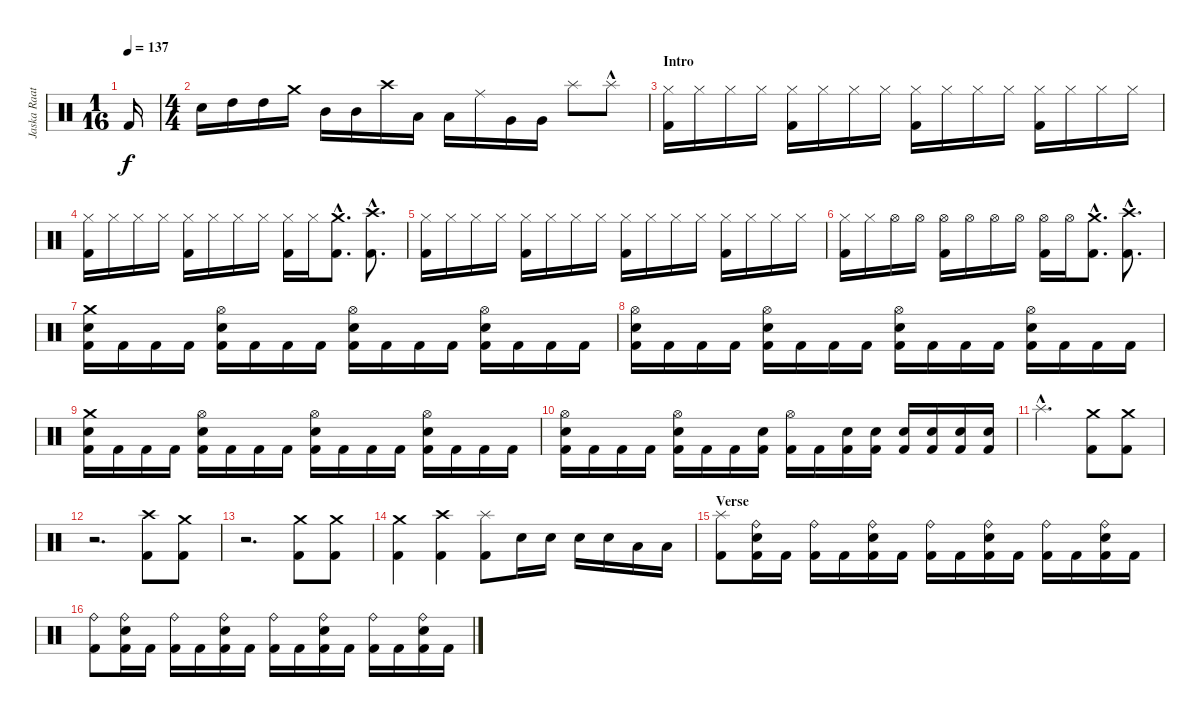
\track ("Jaska Raatikainen" "Jaska Raat") {instrument percussion}
\staff {score}
\articulation defaults
\ts (1 16)
\tempo 137
\clef neutral
\ks c "Kick (hit) 2".16{dy f}
|
\ts (4 4)
"Electric Snare (hit)".16 "High Tom (hit)".16 "High Tom (hit)".16 "Crash medium (hit)".16 "Mid Tom (hit)".16 "Mid Tom (hit)".16 "Crash high (hit)".16 "Low Tom (hit)".16 "Low Tom (hit)".16 "Ride (middle)".16 "Very Low Tom (hit)".16 "Very Low Tom (hit)".16 "Splash (hit)".8 "Splash (hit)"{hac}.8 |
\section ("" "Intro")
("Hi-Hat (closed)" "Kick (hit) 2").16 "Hi-Hat (closed)".16 "Hi-Hat (closed)".16 "Hi-Hat (closed)".16 ("Hi-Hat (closed)" "Kick (hit) 2").16 "Hi-Hat (closed)".16 "Hi-Hat (closed)".16 "Hi-Hat (closed)".16 ("Hi-Hat (closed)" "Kick (hit) 2").16 "Hi-Hat (closed)".16 "Hi-Hat (closed)".16 "Hi-Hat (closed)".16 ("Hi-Hat (closed)" "Kick (hit) 2").16 "Hi-Hat (closed)".16 "Hi-Hat (closed)".16 "Hi-Hat (closed)".16 |
("Hi-Hat (closed)" "Kick (hit) 2").16 "Hi-Hat (closed)".16 "Hi-Hat (closed)".16 "Hi-Hat (closed)".16 ("Hi-Hat (closed)" "Kick (hit) 2").16 "Hi-Hat (closed)".16 "Hi-Hat (closed)".16 "Hi-Hat (closed)".16 ("Hi-Hat (closed)" "Kick (hit) 2").16 "Hi-Hat (closed)".16 ("Crash medium (hit)"{hac} "Kick (hit) 2"{hac}).8{d} ("Crash high (hit)"{hac} "Kick (hit) 2"{hac}).8{d} |
("Hi-Hat (closed)" "Kick (hit) 2").16 "Hi-Hat (closed)".16 "Hi-Hat (closed)".16 "Hi-Hat (closed)".16 ("Hi-Hat (closed)" "Kick (hit) 2").16 "Hi-Hat (closed)".16 "Hi-Hat (closed)".16 "Hi-Hat (closed)".16 ("Hi-Hat (closed)" "Kick (hit) 2").16 "Hi-Hat (closed)".16 "Hi-Hat (closed)".16 "Hi-Hat (closed)".16 ("Hi-Hat (closed)" "Kick (hit) 2").16 "Hi-Hat (closed)".16 "Hi-Hat (closed)".16 "Hi-Hat (closed)".16 |
("Hi-Hat (closed)" "Kick (hit) 2").16 "Hi-Hat (closed)".16 "Hi-Hat (open)".16 "Hi-Hat (open)".16 ("Hi-Hat (open)" "Kick (hit) 2").16 "Hi-Hat (open)".16 "Hi-Hat (open)".16 "Hi-Hat (open)".16 ("Hi-Hat (open)" "Kick (hit) 2").16 "Hi-Hat (open)".16 ("Crash medium (hit)"{hac} "Kick (hit) 2"{hac}).8{d} ("Crash high (hit)"{hac} "Kick (hit) 2"{hac}).8{d} |
("Crash medium (hit)" "Electric Snare (hit)" "Kick (hit) 2").16 "Kick (hit) 2".16 "Kick (hit) 2".16 "Kick (hit) 2".16 ("Hi-Hat (open)" "Electric Snare (hit)" "Kick (hit) 2").16 "Kick (hit) 2".16 "Kick (hit) 2".16 "Kick (hit) 2".16 ("Hi-Hat (open)" "Electric Snare (hit)" "Kick (hit) 2").16 "Kick (hit) 2".16 "Kick (hit) 2".16 "Kick (hit) 2".16 ("Hi-Hat (open)" "Electric Snare (hit)" "Kick (hit) 2").16 "Kick (hit) 2".16 "Kick (hit) 2".16 "Kick (hit) 2".16 |
("Hi-Hat (open)" "Electric Snare (hit)" "Kick (hit) 2").16 "Kick (hit) 2".16 "Kick (hit) 2".16 "Kick (hit) 2".16 ("Hi-Hat (open)" "Electric Snare (hit)" "Kick (hit) 2").16 "Kick (hit) 2".16 "Kick (hit) 2".16 "Kick (hit) 2".16 ("Hi-Hat (open)" "Electric Snare (hit)" "Kick (hit) 2").16 "Kick (hit) 2".16 "Kick (hit) 2".16 "Kick (hit) 2".16 ("Hi-Hat (open)" "Electric Snare (hit)" "Kick (hit) 2").16 "Kick (hit) 2".16 "Kick (hit) 2".16 "Kick (hit) 2".16 |
("Crash medium (hit)" "Electric Snare (hit)" "Kick (hit) 2").16 "Kick (hit) 2".16 "Kick (hit) 2".16 "Kick (hit) 2".16 ("Hi-Hat (open)" "Electric Snare (hit)" "Kick (hit) 2").16 "Kick (hit) 2".16 "Kick (hit) 2".16 "Kick (hit) 2".16 ("Hi-Hat (open)" "Electric Snare (hit)" "Kick (hit) 2").16 "Kick (hit) 2".16 "Kick (hit) 2".16 "Kick (hit) 2".16 ("Hi-Hat (open)" "Electric Snare (hit)" "Kick (hit) 2").16 "Kick (hit) 2".16 "Kick (hit) 2".16 "Kick (hit) 2".16 |
("Hi-Hat (open)" "Electric Snare (hit)" "Kick (hit) 2").16 "Kick (hit) 2".16 "Kick (hit) 2".16 "Kick (hit) 2".16 ("Hi-Hat (open)" "Electric Snare (hit)" "Kick (hit) 2").16 "Kick (hit) 2".16 "Kick (hit) 2".16 ("Electric Snare (hit)" "Kick (hit) 2").16 ("Hi-Hat (open)" "Kick (hit) 2").16 "Kick (hit) 2".16 ("Electric Snare (hit)" "Kick (hit) 2").16 ("Electric Snare (hit)" "Kick (hit) 2").16 ("Electric Snare (hit)" "Kick (hit) 2").16 ("Electric Snare (hit)" "Kick (hit) 2").16 ("Electric Snare (hit)" "Kick (hit) 2").16 ("Electric Snare (hit)" "Kick (hit) 2").16 |
"Splash (hit)"{hac}.2{d} ("Crash medium (hit)" "Kick (hit) 2").8 ("Crash medium (hit)" "Kick (hit) 2").8 |
r.2{d} ("Crash high (hit)" "Kick (hit) 2").8 ("Crash medium (hit)" "Kick (hit) 2").8 |
r.2{d} ("Crash medium (hit)" "Kick (hit) 2").8 ("Crash medium (hit)" "Kick (hit) 2").8 |
("Crash medium (hit)" "Kick (hit) 2").4 ("Crash high (hit)" "Kick (hit) 2").4 ("Splash (hit)" "Kick (hit) 2").8 "Electric Snare (hit)".16 "Electric Snare (hit)".16 "Electric Snare (hit)".16 "Electric Snare (hit)".16 "Low Tom (hit)".16 "Low Tom (hit)".16 |
\section ("" "Verse")
("Splash (hit)" "Kick (hit) 2").8 ("Ride (bell)" "Electric Snare (hit)" "Kick (hit) 2").16 "Kick (hit) 2".16 ("Ride (bell)" "Kick (hit) 2").16 "Kick (hit) 2".16 ("Ride (bell)" "Electric Snare (hit)" "Kick (hit) 2").16 "Kick (hit) 2".16 ("Ride (bell)" "Kick (hit) 2").16 "Kick (hit) 2".16 ("Ride (bell)" "Electric Snare (hit)" "Kick (hit) 2").16 "Kick (hit) 2".16 ("Ride (bell)" "Kick (hit) 2").16 "Kick (hit) 2".16 ("Ride (bell)" "Electric Snare (hit)" "Kick (hit) 2").16 "Kick (hit) 2".16 |
("Ride (bell)" "Kick (hit) 2").8 ("Ride (bell)" "Electric Snare (hit)" "Kick (hit) 2").16 "Kick (hit) 2".16 ("Ride (bell)" "Kick (hit) 2").16 "Kick (hit) 2".16 ("Ride (bell)" "Electric Snare (hit)" "Kick (hit) 2").16 "Kick (hit) 2".16 ("Ride (bell)" "Kick (hit) 2").16 "Kick (hit) 2".16 ("Ride (bell)" "Electric Snare (hit)" "Kick (hit) 2").16 "Kick (hit) 2".16 ("Ride (bell)" "Kick (hit) 2").16 "Kick (hit) 2".16 ("Ride (bell)" "Electric Snare (hit)" "Kick (hit) 2").16 "Kick (hit) 2".16
